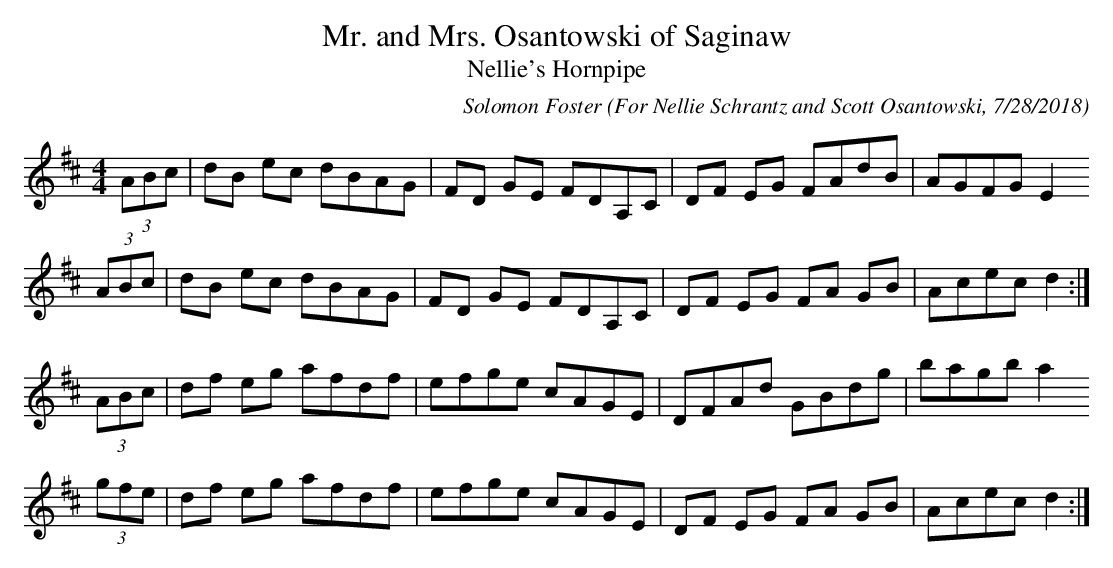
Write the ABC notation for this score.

X:1
T:Mr. and Mrs. Osantowski of Saginaw
T:Nellie's Hornpipe
O:For Nellie Schrantz and Scott Osantowski, 7/28/2018
M:4/4
L:1/8
C:Solomon Foster
K:D
(3ABc|dB ec dBAG|FD GE FDA,C|DF EG FAdB|AGFG E2
(3ABc|dB ec dBAG|FD GE FDA,C|DF EG FA GB|Acec d2:|
(3ABc|df eg afdf|efge cAGE|DFAd GBdg|bagb a2
(3gfe|df eg afdf|efge cAGE|DF EG FA GB|Acec d2:|
